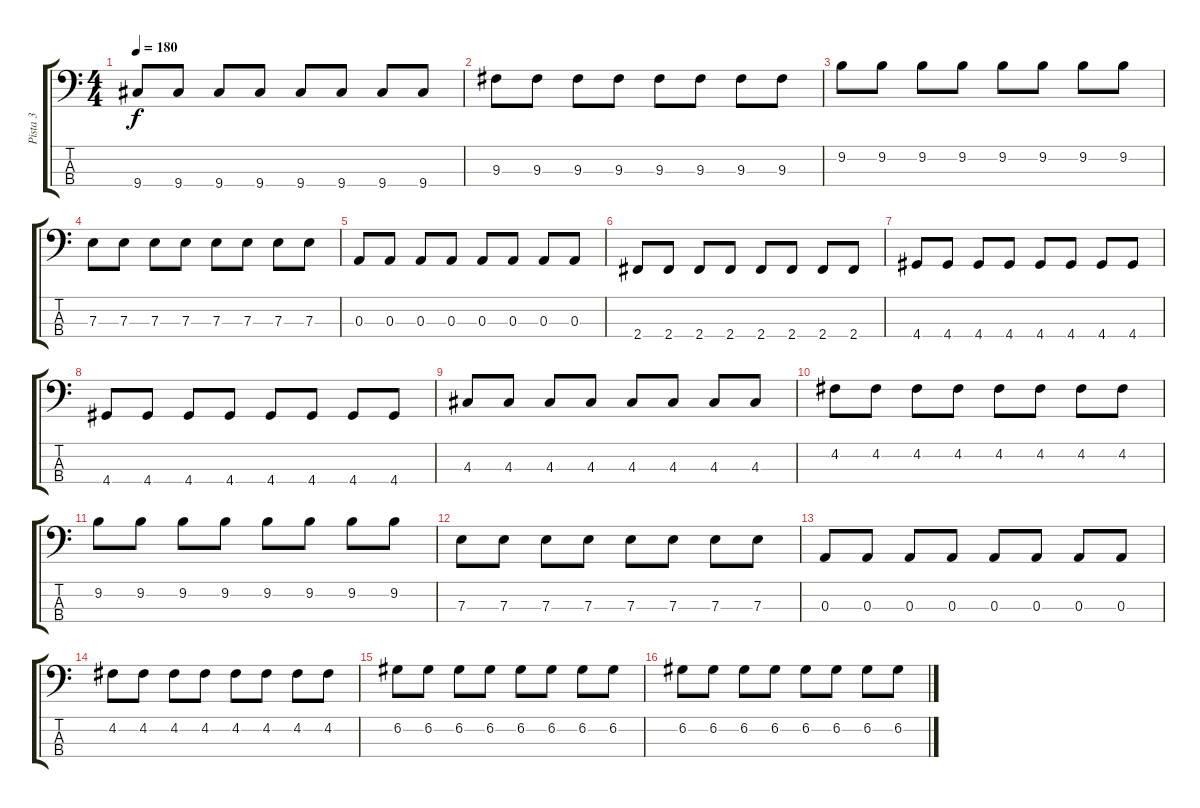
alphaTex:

\track ("Pista 3" "Pista 3") {instrument electricbasspick}
\staff {score tabs}
\tuning (G2 D2 A1 E1) {hide}
\ts (4 4)
\tempo 180
\clef f4
\ks c
9.4.8{dy f instrument electricbasspick} 9.4.8 9.4.8 9.4.8 9.4.8 9.4.8 9.4.8 9.4.8 |
9.3.8 9.3.8 9.3.8 9.3.8 9.3.8 9.3.8 9.3.8 9.3.8 |
9.2.8 9.2.8 9.2.8 9.2.8 9.2.8 9.2.8 9.2.8 9.2.8 |
7.3.8 7.3.8 7.3.8 7.3.8 7.3.8 7.3.8 7.3.8 7.3.8 |
0.3.8 0.3.8 0.3.8 0.3.8 0.3.8 0.3.8 0.3.8 0.3.8 |
2.4.8 2.4.8 2.4.8 2.4.8 2.4.8 2.4.8 2.4.8 2.4.8 |
4.4.8 4.4.8 4.4.8 4.4.8 4.4.8 4.4.8 4.4.8 4.4.8 |
4.4.8 4.4.8 4.4.8 4.4.8 4.4.8 4.4.8 4.4.8 4.4.8 |
4.3.8 4.3.8 4.3.8 4.3.8 4.3.8 4.3.8 4.3.8 4.3.8 |
4.2.8 4.2.8 4.2.8 4.2.8 4.2.8 4.2.8 4.2.8 4.2.8 |
9.2.8 9.2.8 9.2.8 9.2.8 9.2.8 9.2.8 9.2.8 9.2.8 |
7.3.8 7.3.8 7.3.8 7.3.8 7.3.8 7.3.8 7.3.8 7.3.8 |
0.3.8 0.3.8 0.3.8 0.3.8 0.3.8 0.3.8 0.3.8 0.3.8 |
4.2.8 4.2.8 4.2.8 4.2.8 4.2.8 4.2.8 4.2.8 4.2.8 |
6.2.8 6.2.8 6.2.8 6.2.8 6.2.8 6.2.8 6.2.8 6.2.8 |
6.2.8 6.2.8 6.2.8 6.2.8 6.2.8 6.2.8 6.2.8 6.2.8
